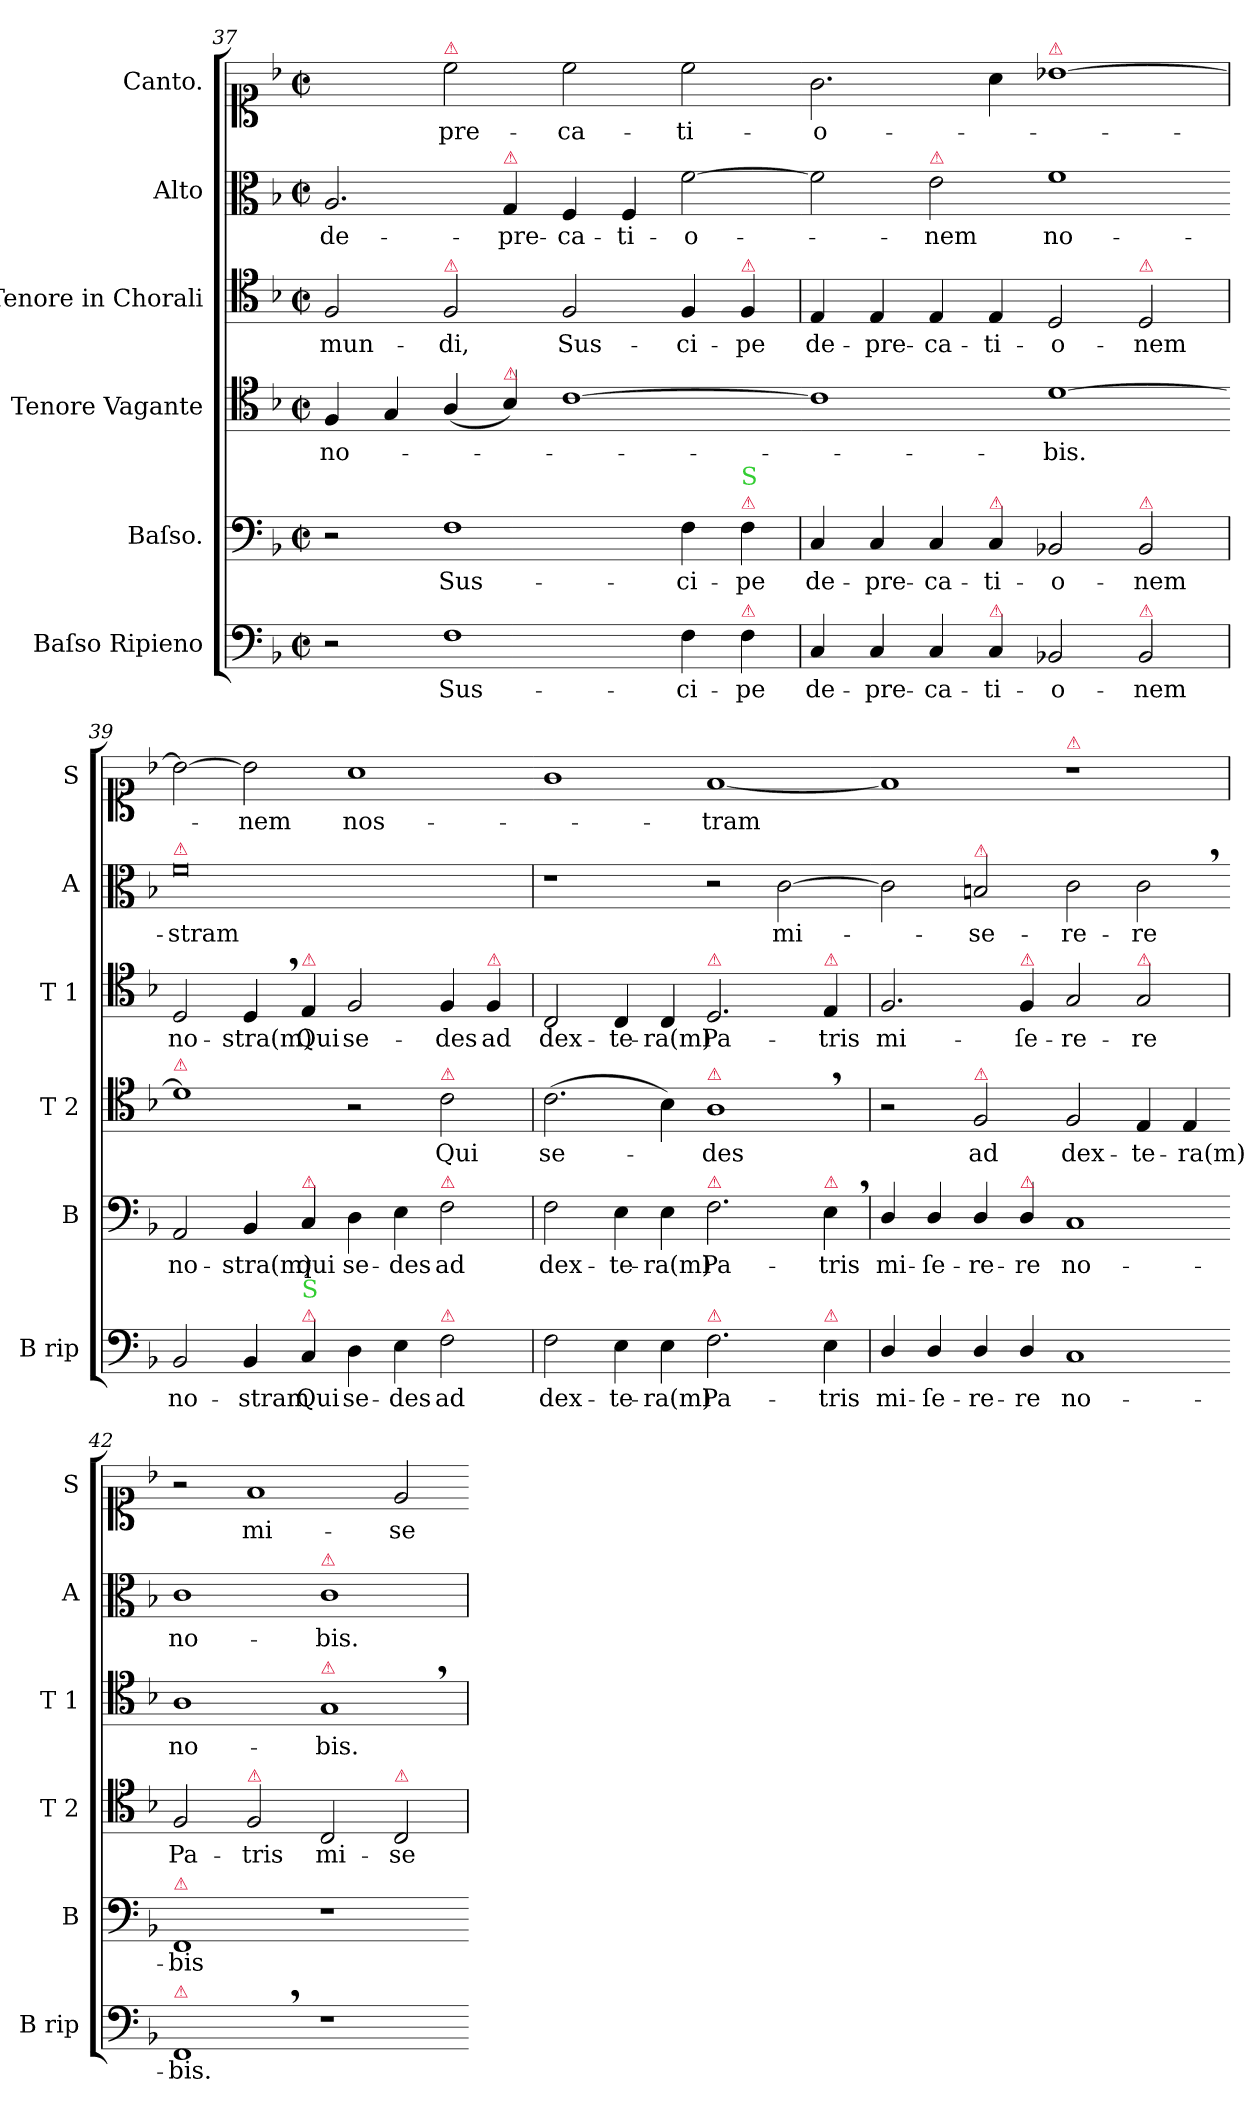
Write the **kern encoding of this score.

**kern	**text	**kern	**text	**kern	**text	**kern	**text	**kern	**text	**kern	**text
*part6	*part6	*part5	*part5	*part4	*part4	*part3	*part3	*part2	*part2	*part1	*part1
*staff6	*staff6	*staff5	*staff5	*staff4	*staff4	*staff3	*staff3	*staff2	*staff2	*staff1	*staff1
*I"Baſso Ripieno	*	*I"Baſso.	*	*I"Tenore Vagante	*	*I"Tenore in Chorali	*	*I"Alto	*	*I"Canto.	*
*I'B rip	*	*I'B	*	*I'T 2	*	*I'T 1	*	*I'A	*	*I'S	*
*clefF4	*	*clefF4	*	*clefC4	*	*clefC4	*	*clefC3	*	*clefC1	*
*k[b-]	*	*k[b-]	*	*k[b-]	*	*k[b-]	*	*k[b-]	*	*k[b-]	*
*M2/1	*	*M2/1	*	*M2/1	*	*M2/1	*	*M2/1	*	*M2/1	*
*met(c|)	*	*met(c|)	*	*met(c|)	*	*met(c|)	*	*met(c|)	*	*met(c|)	*
=37	=37	=37	=37	=37	=37	=37	=37	=37	=37	=37	=37
2r	.	2r	.	4F/	no-	2F/	mun-	2.A/	de-	2ryy	.
.	.	.	.	4G/	.	.	.	.	.	.	.
!	!	!	!	!	!	!	!	!	!	!LO:TX:a:color=crimson:t=⚠	!
!	!	!	!	!	!	!LO:TX:a:color=crimson:t=⚠	!	!	!	!	!
1F	Sus-	1F	Sus-	(4A/	.	2F/	-di,	.	.	2cc\	-pre-
!	!	!	!	!	!	!	!	!LO:TX:a:color=crimson:t=⚠	!	!	!
!	!	!	!	!LO:TX:a:color=crimson:t=⚠	!	!	!	!	!	!	!
.	.	.	.	4B-/)	.	.	.	4G/	-pre-	.	.
.	.	.	.	[1c	.	2F/	Sus-	4F/	-ca-	2cc\	-ca-
.	.	.	.	.	.	.	.	4F/	-ti-	.	.
4F\	-ci-	4F\	-ci-	.	.	4F/	-ci-	[2f\	-o-	2cc\	-ti-
!	!	!	!	!	!	!LO:TX:a:color=crimson:t=⚠	!	!	!	!	!
!	!	!LO:TX:a:color=crimson:t=⚠	!	!	!	!	!	!	!	!	!
!	!	!LO:TX:a:color=limegreen:t=S	!	!	!	!	!	!	!	!	!
!LO:TX:a:color=crimson:t=⚠	!	!	!	!	!	!	!	!	!	!	!
4F\	-pe	4F\	-pe	.	.	4F/	-pe	.	.	.	.
=38	=38-	=38	=38-	=38-	=38-	=38	=38-	=38-	=38-	=38-	=38-
4C/	de-	4C/	de-	1c]	.	4E/	de-	2f\]	.	2.g\	-o-
4C/	-pre-	4C/	-pre-	.	.	4E/	-pre-	.	.	.	.
!	!	!	!	!	!	!	!	!LO:TX:a:color=crimson:t=⚠	!	!	!
4C/	-ca-	4C/	-ca-	.	.	4E/	-ca-	2e\	-nem	.	.
!	!	!LO:TX:a:color=crimson:t=⚠	!	!	!	!	!	!	!	!	!
!LO:TX:a:color=crimson:t=⚠	!	!	!	!	!	!	!	!	!	!	!
4C/	-ti-	4C/	-ti-	.	.	4E/	-ti-	.	.	4a\	.
!	!	!	!	!	!	!	!	!	!	!LO:TX:a:color=crimson:t=⚠	!
2BB-X/	-o-	2BB-X/	-o-	[1d	-bis.	2D/	-o-	1f	no-	[1b-X	.
!	!	!	!	!	!	!LO:TX:a:color=crimson:t=⚠	!	!	!	!	!
!	!	!LO:TX:a:color=crimson:t=⚠	!	!	!	!	!	!	!	!	!
!LO:TX:a:color=crimson:t=⚠	!	!	!	!	!	!	!	!	!	!	!
2BB-/	-nem	2BB-/	-nem	.	.	2D/	-nem	.	.	.	.
=39	=39	=39	=39	=39-	=39	=39	=39	=39-	=39	=39	=39
!	!	!	!	!	!	!	!	!LO:TX:a:color=crimson:t=⚠	!	!	!
!	!	!	!	!LO:TX:a:color=crimson:t=⚠	!	!	!	!	!	!	!
2BB-/	no-	2AA/	no-	1d]	.	2D/	no-	0f	-stram	2b-_	.
4BB-/	-stram	4BB-/	-stra(m)	.	.	4D,/	-stra(m)	.	.	2b-\]	-nem
!	!	!	!	!	!	!LO:TX:a:color=crimson:t=⚠	!	!	!	!	!
!	!	!LO:TX:a:color=crimson:t=⚠	!	!	!	!	!	!	!	!	!
!LO:TX:a:color=crimson:t=⚠	!	!	!	!	!	!	!	!	!	!	!
!LO:TX:a:color=limegreen:t=S	!	!	!	!	!	!	!	!	!	!	!
4C/	Qui	4C/	qui	.	.	4E/	Qui	.	.	.	.
4D\	se-	4D\	se-	2r	.	2F/	se-	.	.	1a	nos-
4E\	-des	4E\	-des	.	.	.	.	.	.	.	.
!	!	!	!	!LO:TX:a:color=crimson:t=⚠	!	!	!	!	!	!	!
!	!	!LO:TX:a:color=crimson:t=⚠	!	!	!	!	!	!	!	!	!
!LO:TX:a:color=crimson:t=⚠	!	!	!	!	!	!	!	!	!	!	!
2F\	ad	2F\	ad	2c\	Qui	4F/	-des	.	.	.	.
!	!	!	!	!	!	!LO:TX:a:color=crimson:t=⚠	!	!	!	!	!
.	.	.	.	.	.	4F/	ad	.	.	.	.
=40	=40-	=40	=40-	=40	=40-	=40	=40-	=40	=40-	=40-	=40-
2F\	dex-	2F\	dex-	(2.c\	se-	2C/	dex-	1r	.	1g	.
4E\	-te-	4E\	-te-	.	.	4C/	-te-	.	.	.	.
4E\	-ra(m)	4E\	-ra(m)	4B-\)	.	4C/	-ra(m)	.	.	.	.
!	!	!	!	!	!	!LO:TX:a:color=crimson:t=⚠	!	!	!	!	!
!	!	!	!	!LO:TX:a:color=crimson:t=⚠	!	!	!	!	!	!	!
!	!	!LO:TX:a:color=crimson:t=⚠	!	!	!	!	!	!	!	!	!
!LO:TX:a:color=crimson:t=⚠	!	!	!	!	!	!	!	!	!	!	!
2.F\	Pa-	2.F\	Pa-	1A,	-des	2.D/	Pa-	2r	.	[1f	-tram
.	.	.	.	.	.	.	.	[2c\	mi-	.	.
!	!	!	!	!	!	!LO:TX:a:color=crimson:t=⚠	!	!	!	!	!
!	!	!LO:TX:a:color=crimson:t=⚠	!	!	!	!	!	!	!	!	!
!LO:TX:a:color=crimson:t=⚠	!	!	!	!	!	!	!	!	!	!	!
4E\	-tris	4E,\	-tris	.	.	4E/	-tris	.	.	.	.
=41	=41-	=41	=41-	=41	=41-	=41	=41-	=41-	=41-	=41-	=41-
4D/	mi-	4D/	mi-	2r	.	2.F/	mi-	2c\]	.	1f]	.
4D/	-ſe-	4D/	-ſe-	.	.	.	.	.	.	.	.
!	!	!	!	!	!	!	!	!LO:TX:a:color=crimson:t=⚠	!	!	!
!	!	!	!	!LO:TX:a:color=crimson:t=⚠	!	!	!	!	!	!	!
4D/	-re-	4D/	-re-	2F/	ad	.	.	2Bn/	-se-	.	.
!	!	!	!	!	!	!LO:TX:a:color=crimson:t=⚠	!	!	!	!	!
!	!	!LO:TX:a:color=crimson:t=⚠	!	!	!	!	!	!	!	!	!
4D/	-re	4D/	-re	.	.	4F/	-ſe-	.	.	.	.
!	!	!	!	!	!	!	!	!	!	!LO:TX:a:color=crimson:t=⚠	!
1C	no-	1C	no-	2F/	dex-	2G/	-re-	2c\	-re-	1r	.
!	!	!	!	!	!	!LO:TX:a:color=crimson:t=⚠	!	!	!	!	!
.	.	.	.	4E/	-te-	2G/	-re	2c,\	-re	.	.
.	.	.	.	4E/	-ra(m)	.	.	.	.	.	.
=42-	=42	=42-	=42	=42-	=42	=42	=42	=42-	=42	=42	=42
!	!	!LO:TX:a:color=crimson:t=⚠	!	!	!	!	!	!	!	!	!
!LO:TX:a:color=crimson:t=⚠	!	!	!	!	!	!	!	!	!	!	!
1FF,	-bis.	1FF	-bis	2F/	Pa-	1A	no-	1c	no-	2r	.
!	!	!	!	!LO:TX:a:color=crimson:t=⚠	!	!	!	!	!	!	!
.	.	.	.	2F/	-tris	.	.	.	.	1f	mi-
!	!	!	!	!	!	!	!	!LO:TX:a:color=crimson:t=⚠	!	!	!
!	!	!	!	!	!	!LO:TX:a:color=crimson:t=⚠	!	!	!	!	!
1r	.	1r	.	2C/	mi-	1G,	-bis.	1c	-bis.	.	.
!	!	!	!	!LO:TX:a:color=crimson:t=⚠	!	!	!	!	!	!	!
.	.	.	.	2C/	-se-	.	.	.	.	2e/	-se-
=-	=-	=-	=-	=	=-	=	=-	=	=-	=-	=-
*-	*-	*-	*-	*-	*-	*-	*-	*-	*-	*-	*-
